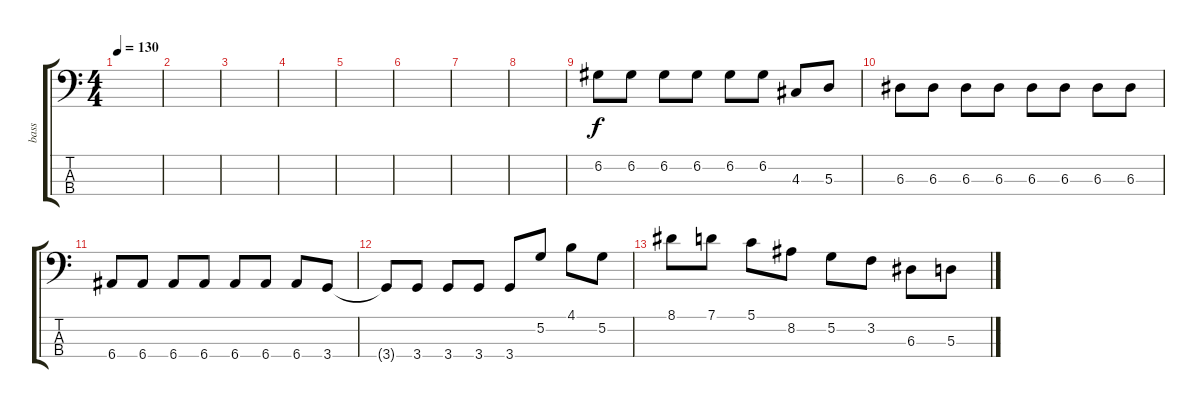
\track ("bass" "bass") {instrument electricbassfinger}
\staff {score tabs}
\tuning (G2 D2 A1 E1) {hide}
\ts (4 4)
\tempo 130
\clef f4
\ks c
|
|
|
|
|
|
|
|
6.2.8 6.2.8 6.2.8 6.2.8 6.2.8 6.2.8 4.3.8 5.3.8 |
6.3.8 6.3.8 6.3.8 6.3.8 6.3.8 6.3.8 6.3.8 6.3.8 |
6.4.8 6.4.8 6.4.8 6.4.8 6.4.8 6.4.8 6.4.8 3.4.8 |
3.4{t}.8 3.4.8 3.4.8 3.4.8 3.4.8 5.2.8 4.1.8 5.2.8 |
8.1.8 7.1.8 5.1.8 8.2.8 5.2.8 3.2.8 6.3.8 5.3.8
